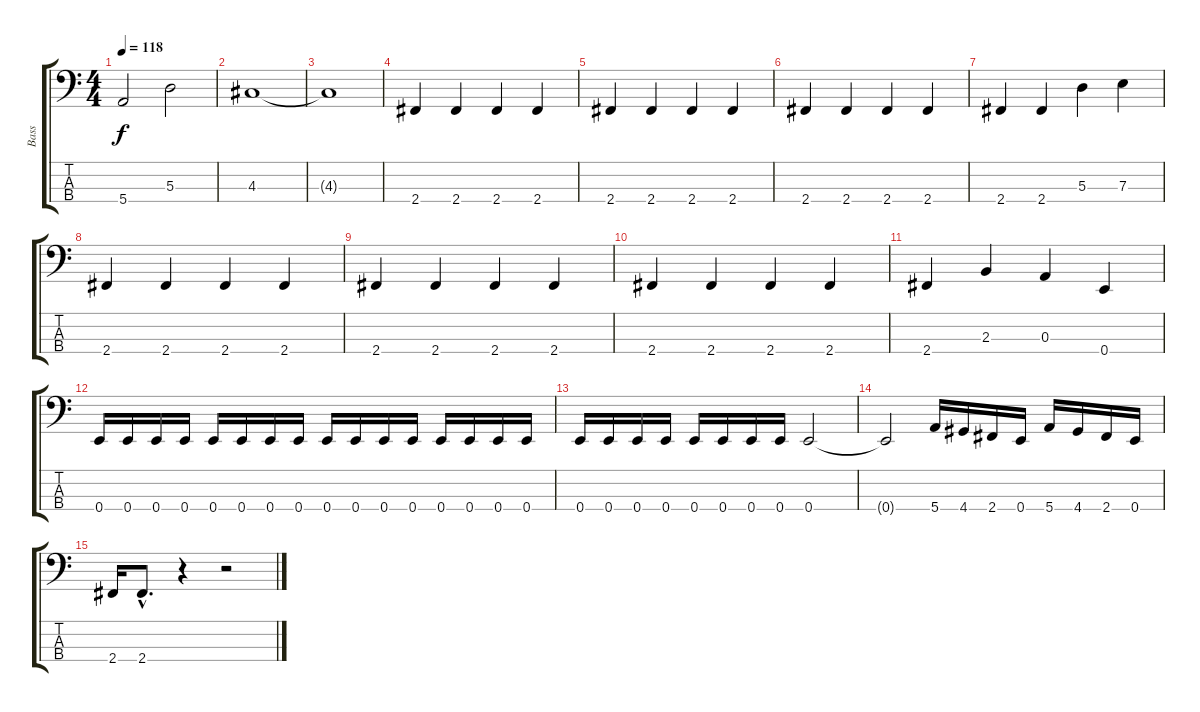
\track ("Bass" "Bass") {instrument electricbassfinger}
\staff {score tabs}
\tuning (G2 D2 A1 E1) {hide}
\ts (4 4)
\tempo 118
\clef f4
\ks c
5.4.2{dy f} 5.3.2 |
4.3.1 |
4.3{t}.1 |
2.4.4 2.4.4 2.4.4 2.4.4 |
2.4.4 2.4.4 2.4.4 2.4.4 |
2.4.4 2.4.4 2.4.4 2.4.4 |
2.4.4 2.4.4 5.3.4 7.3.4 |
2.4.4 2.4.4 2.4.4 2.4.4 |
2.4.4 2.4.4 2.4.4 2.4.4 |
2.4.4 2.4.4 2.4.4 2.4.4 |
2.4.4 2.3.4 0.3.4 0.4.4 |
0.4.16 0.4.16 0.4.16 0.4.16 0.4.16 0.4.16 0.4.16 0.4.16 0.4.16 0.4.16 0.4.16 0.4.16 0.4.16 0.4.16 0.4.16 0.4.16 |
0.4.16 0.4.16 0.4.16 0.4.16 0.4.16 0.4.16 0.4.16 0.4.16 0.4.2 |
0.4{t}.2 5.4.16 4.4.16 2.4.16 0.4.16 5.4.16 4.4.16 2.4.16 0.4.16 |
2.4.16 2.4{hac}.8{d} r.4 r.2
